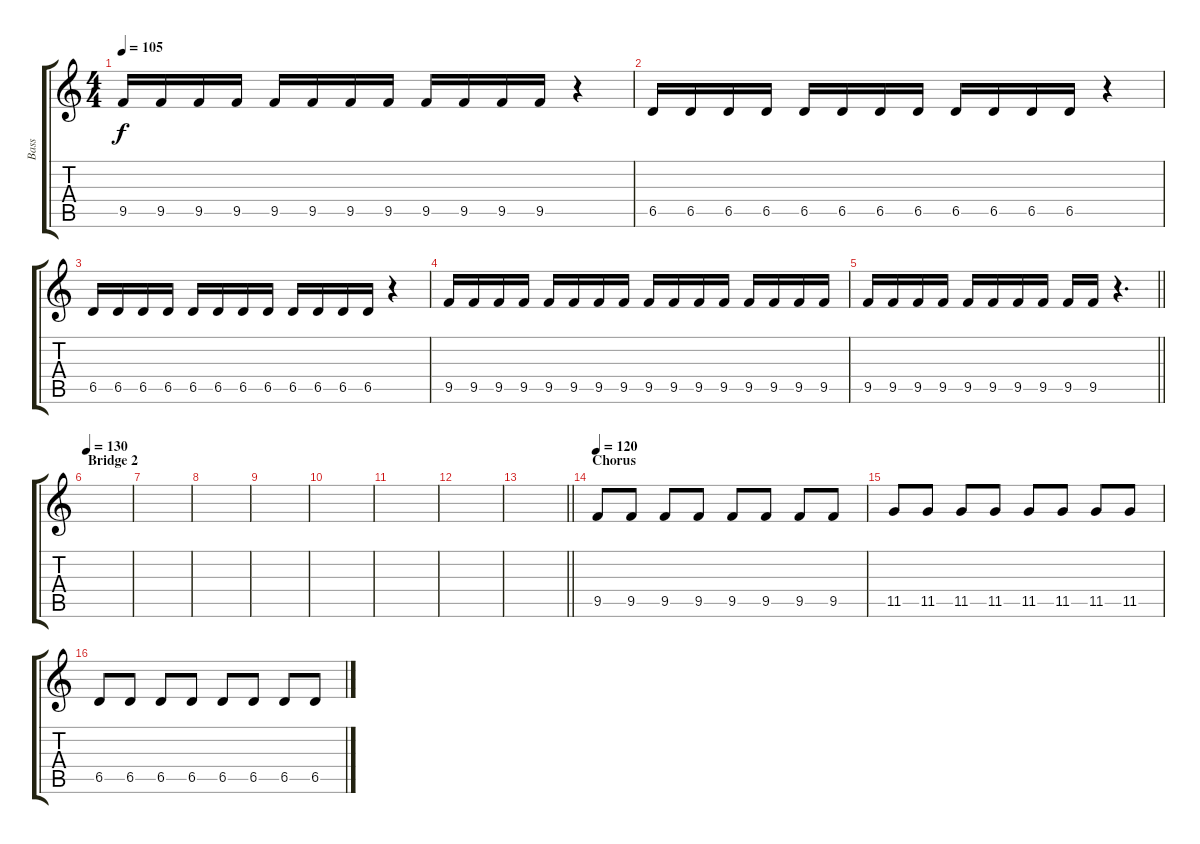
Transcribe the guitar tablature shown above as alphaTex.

\track ("Bass" "Bass") {instrument electricbasspick}
\staff {score tabs}
\tuning (Eb4 Bb3 Gb3 Db3 Ab2 Eb2) {hide}
\ts (4 4)
\tempo 105
\clef g2
\ks c
9.5.16{dy f} 9.5.16 9.5.16 9.5.16 9.5.16 9.5.16 9.5.16 9.5.16 9.5.16 9.5.16 9.5.16 9.5.16 r.4 |
6.5.16 6.5.16 6.5.16 6.5.16 6.5.16 6.5.16 6.5.16 6.5.16 6.5.16 6.5.16 6.5.16 6.5.16 r.4 |
6.5.16 6.5.16 6.5.16 6.5.16 6.5.16 6.5.16 6.5.16 6.5.16 6.5.16 6.5.16 6.5.16 6.5.16 r.4 |
9.5.16 9.5.16 9.5.16 9.5.16 9.5.16 9.5.16 9.5.16 9.5.16 9.5.16 9.5.16 9.5.16 9.5.16 9.5.16 9.5.16 9.5.16 9.5.16 |
\barLineRight lightlight
9.5.16 9.5.16 9.5.16 9.5.16 9.5.16 9.5.16 9.5.16 9.5.16 9.5.16 9.5.16 r.4{d} |
\section ("" "Bridge 2")
\tempo 130
|
|
|
|
|
|
|
\barLineRight lightlight
|
\section ("" "Chorus")
\tempo 120
9.5.8 9.5.8 9.5.8 9.5.8 9.5.8 9.5.8 9.5.8 9.5.8 |
11.5.8 11.5.8 11.5.8 11.5.8 11.5.8 11.5.8 11.5.8 11.5.8 |
6.5.8 6.5.8 6.5.8 6.5.8 6.5.8 6.5.8 6.5.8 6.5.8
